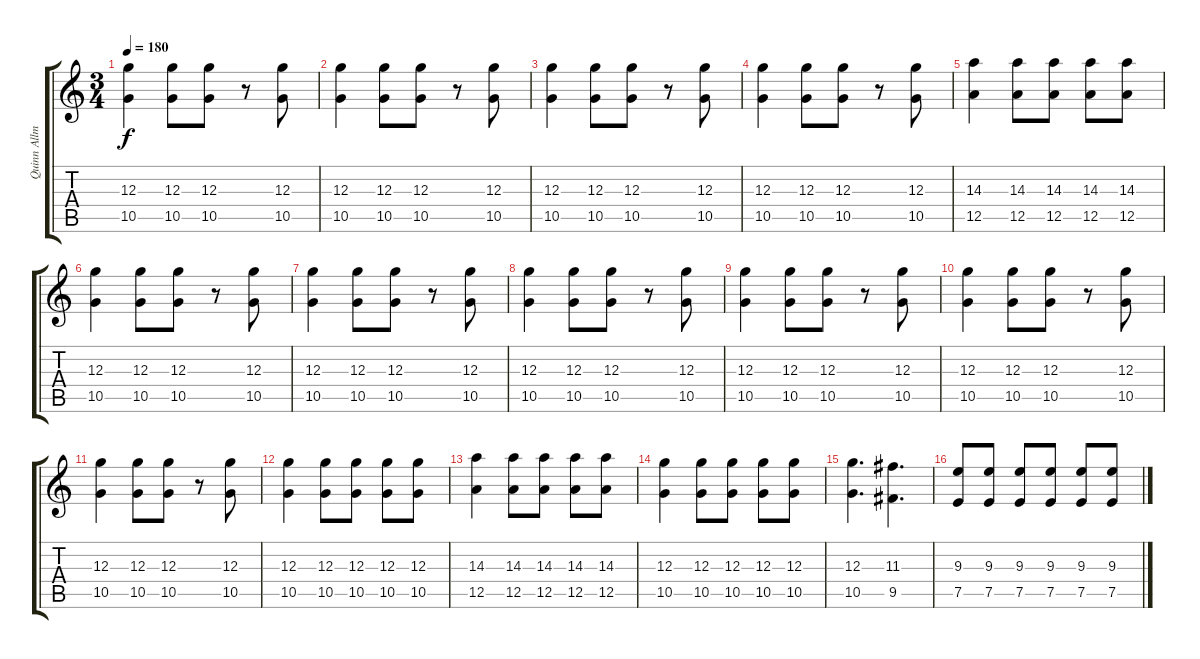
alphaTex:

\track ("Quinn Allman I" "Quinn Allm") {instrument distortionguitar}
\staff {score tabs}
\tuning (E4 B3 G3 D3 A2 D2) {hide}
\ts (3 4)
\tempo 180
\clef g2
\ks c
(12.3 10.5).4{dy f} (12.3 10.5).8 (12.3 10.5).8 r.8 (12.3 10.5).8 |
(12.3 10.5).4 (12.3 10.5).8 (12.3 10.5).8 r.8 (12.3 10.5).8 |
(12.3 10.5).4 (12.3 10.5).8 (12.3 10.5).8 r.8 (12.3 10.5).8 |
(12.3 10.5).4 (12.3 10.5).8 (12.3 10.5).8 r.8 (12.3 10.5).8 |
(14.3 12.5).4 (14.3 12.5).8 (14.3 12.5).8 (14.3 12.5).8 (14.3 12.5).8 |
(12.3 10.5).4 (12.3 10.5).8 (12.3 10.5).8 r.8 (12.3 10.5).8 |
(12.3 10.5).4 (12.3 10.5).8 (12.3 10.5).8 r.8 (12.3 10.5).8 |
(12.3 10.5).4 (12.3 10.5).8 (12.3 10.5).8 r.8 (12.3 10.5).8 |
(12.3 10.5).4 (12.3 10.5).8 (12.3 10.5).8 r.8 (12.3 10.5).8 |
(12.3 10.5).4 (12.3 10.5).8 (12.3 10.5).8 r.8 (12.3 10.5).8 |
(12.3 10.5).4 (12.3 10.5).8 (12.3 10.5).8 r.8 (12.3 10.5).8 |
(12.3 10.5).4 (12.3 10.5).8 (12.3 10.5).8 (12.3 10.5).8 (12.3 10.5).8 |
(14.3 12.5).4 (14.3 12.5).8 (14.3 12.5).8 (14.3 12.5).8 (14.3 12.5).8 |
(12.3 10.5).4 (12.3 10.5).8 (12.3 10.5).8 (12.3 10.5).8 (12.3 10.5).8 |
(12.3 10.5).4{d} (11.3 9.5).4{d} |
(9.3 7.5).8 (9.3 7.5).8 (9.3 7.5).8 (9.3 7.5).8 (9.3 7.5).8 (9.3 7.5).8
